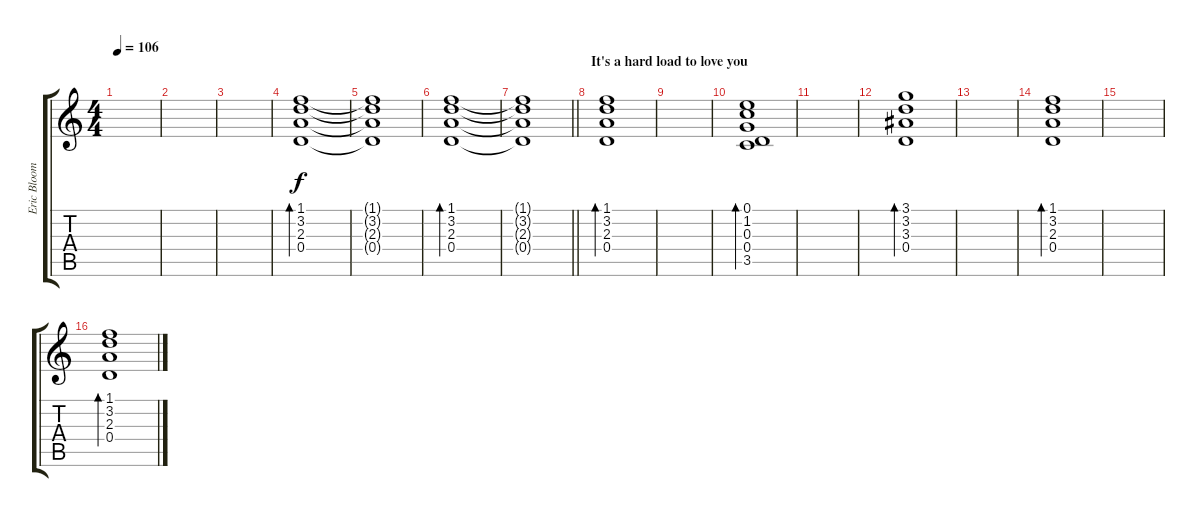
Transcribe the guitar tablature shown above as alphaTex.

\track ("Eric Bloom (Guitar)" "Eric Bloom") {instrument electricguitarclean}
\staff {score tabs}
\tuning (E4 B3 G3 D3 A2 E2) {hide}
\ts (4 4)
\tempo 106
\clef g2
\ks c
|
|
|
(1.1 3.2 2.3 0.4).1{bd 240} |
(1.1{t} 3.2{t} 2.3{t} 0.4{t}).1 |
(1.1 3.2 2.3 0.4).1{bd 240} |
\barLineRight lightlight
(1.1{t} 3.2{t} 2.3{t} 0.4{t}).1 |
\section ("" "It's a hard load to love you")
(1.1 3.2 2.3 0.4).1{bd 240} |
|
(0.1 1.2 0.3 0.4 3.5).1{bd 240} |
|
(3.1 3.2 3.3 0.4).1{bd 240} |
|
(1.1 3.2 2.3 0.4).1{bd 240} |
|
(1.1 3.2 2.3 0.4).1{bd 240}
